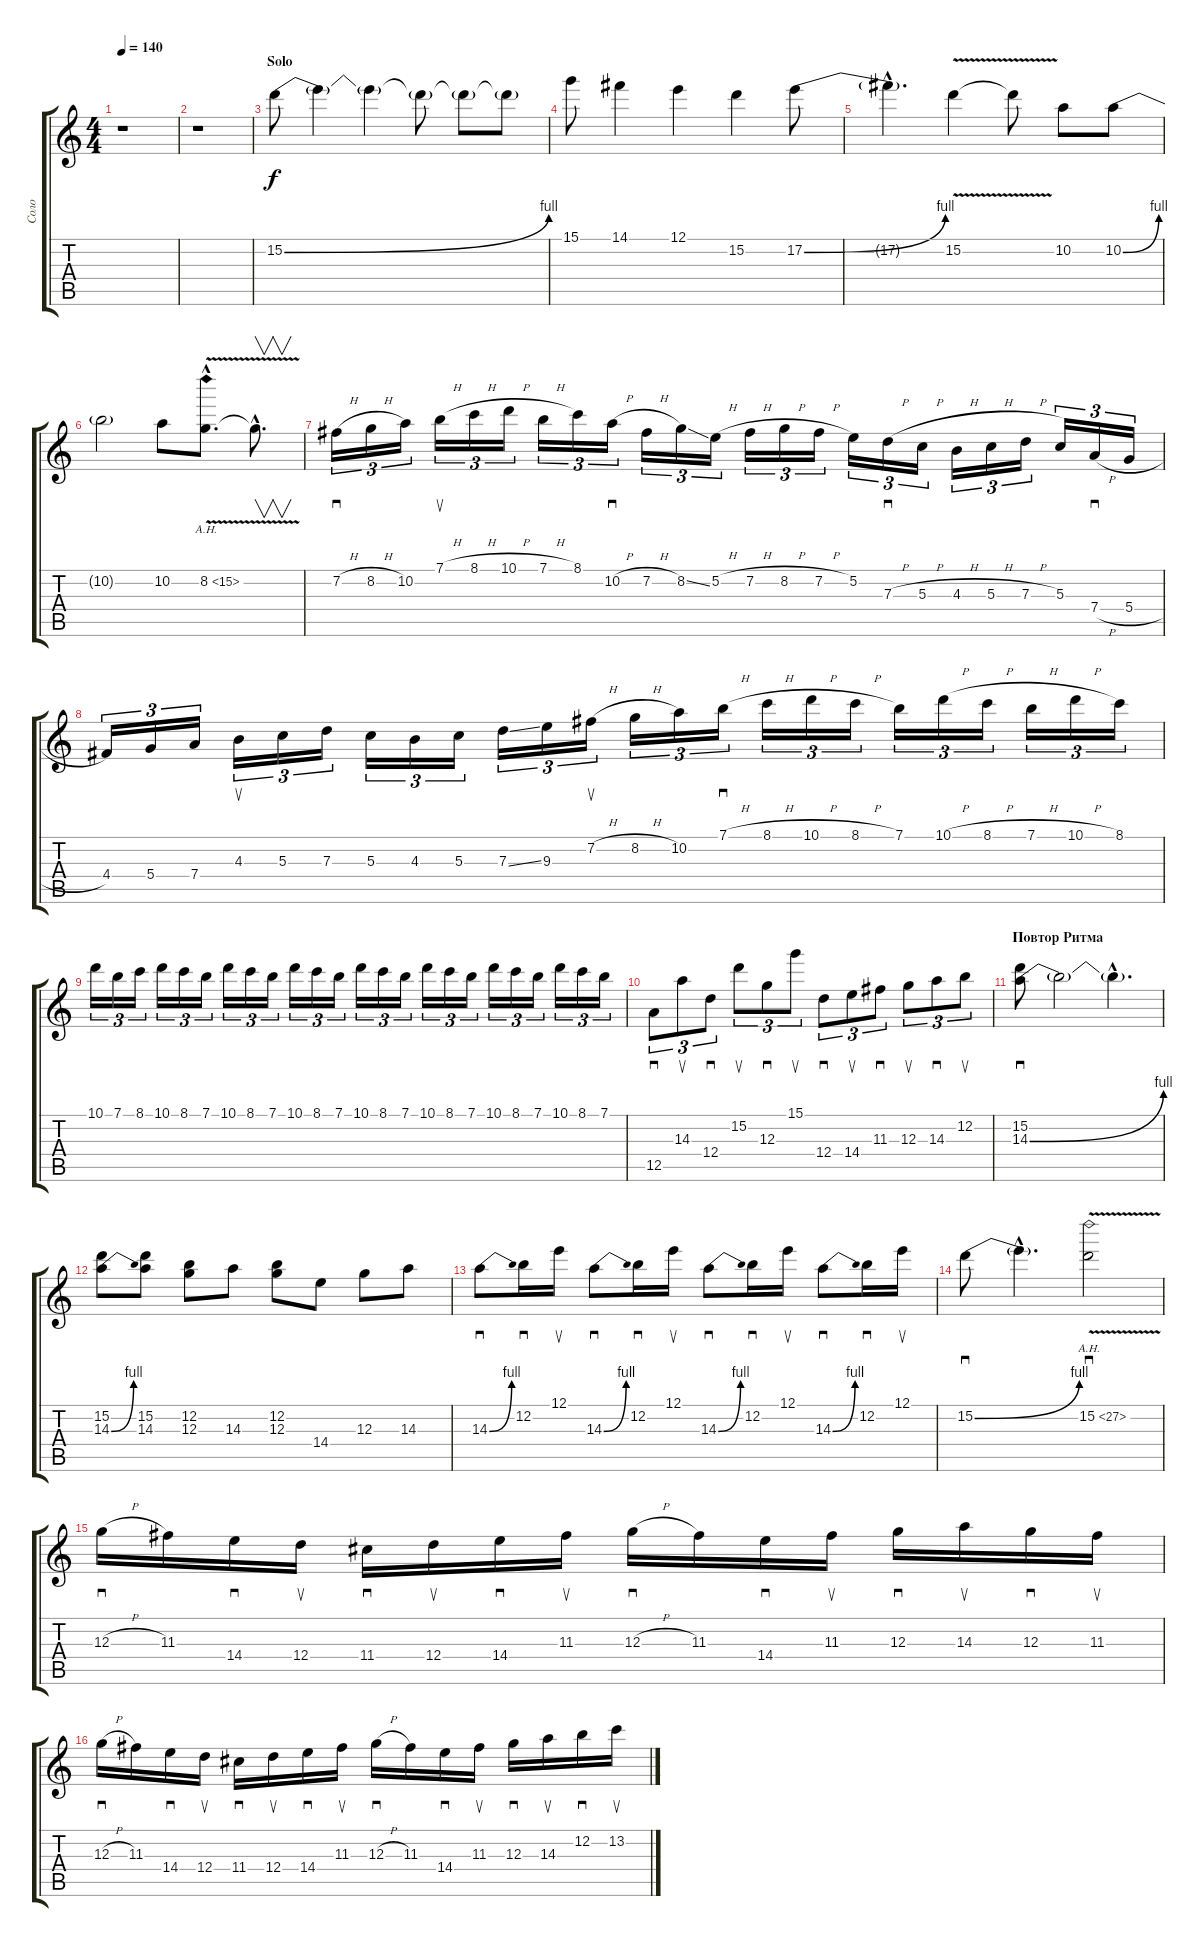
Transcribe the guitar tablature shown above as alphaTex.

\track ("Соло" "Соло") {instrument distortionguitar}
\staff {score tabs}
\tuning (E4 B3 G3 D3 A2 E2) {hide}
\ts (4 4)
\tempo 140
\clef g2
\ks c
r.1{dy f instrument distortionguitar} |
r.1 |
\section ("" "Solo")
15.2{be (bend 0 0 60 4)}.8 15.2{t}.4 15.2{t}.4 15.2{t}.8 15.2{t}.8 15.2{t}.8 |
15.1.8 14.1.4 12.1.4 15.2.4 17.2{be (bend 0 0 60 4)}.8 |
17.2{hac t}.4{d} 15.2{v}.4 15.2{t}.8 10.2.8 10.2{be (bend 0 0 60 4)}.8 |
10.2{t}.2 10.2.8 8.2{ah 7 v hac}.8{d} 8.2{hac t}.8{v d} |
7.2{h}.16{sd tu (3 2)} 8.2{h}.16{tu (3 2)} 10.2.16{tu (3 2)} 7.1{h}.16{su tu (3 2)} 8.1{h}.16{tu (3 2)} 10.1{h}.16{tu (3 2)} 7.1{h}.16{tu (3 2)} 8.1.16{tu (3 2)} 10.2{h}.16{sd tu (3 2)} 7.2{h}.16{tu (3 2)} 8.2{ss}.16{tu (3 2)} 5.2{h}.16{tu (3 2)} 7.2{h}.16{tu (3 2)} 8.2{h}.16{tu (3 2)} 7.2{h}.16{tu (3 2)} 5.2.16{tu (3 2)} 7.3{h}.16{sd tu (3 2)} 5.3{h}.16{tu (3 2)} 4.3{h}.16{tu (3 2)} 5.3{h}.16{tu (3 2)} 7.3{h}.16{tu (3 2)} 5.3.16{tu (3 2)} 7.4{h}.16{sd tu (3 2)} 5.4{h}.16{tu (3 2)} |
4.4.16{tu (3 2)} 5.4.16{tu (3 2)} 7.4.16{tu (3 2)} 4.3.16{su tu (3 2)} 5.3.16{tu (3 2)} 7.3.16{tu (3 2)} 5.3.16{tu (3 2)} 4.3.16{tu (3 2)} 5.3.16{tu (3 2)} 7.3{ss}.16{tu (3 2)} 9.3.16{tu (3 2)} 7.2{h}.16{su tu (3 2)} 8.2{h}.16{tu (3 2)} 10.2.16{tu (3 2)} 7.1{h}.16{sd tu (3 2)} 8.1{h}.16{tu (3 2)} 10.1{h}.16{tu (3 2)} 8.1{h}.16{tu (3 2)} 7.1.16{tu (3 2)} 10.1{h}.16{tu (3 2)} 8.1{h}.16{tu (3 2)} 7.1{h}.16{tu (3 2)} 10.1{h}.16{tu (3 2)} 8.1.16{tu (3 2)} |
10.1.16{tu (3 2)} 7.1.16{tu (3 2)} 8.1.16{tu (3 2)} 10.1.16{tu (3 2)} 8.1.16{tu (3 2)} 7.1.16{tu (3 2)} 10.1.16{tu (3 2)} 8.1.16{tu (3 2)} 7.1.16{tu (3 2)} 10.1.16{tu (3 2)} 8.1.16{tu (3 2)} 7.1.16{tu (3 2)} 10.1.16{tu (3 2)} 8.1.16{tu (3 2)} 7.1.16{tu (3 2)} 10.1.16{tu (3 2)} 8.1.16{tu (3 2)} 7.1.16{tu (3 2)} 10.1.16{tu (3 2)} 8.1.16{tu (3 2)} 7.1.16{tu (3 2)} 10.1.16{tu (3 2)} 8.1.16{tu (3 2)} 7.1.16{tu (3 2)} |
12.5.8{sd tu (3 2)} 14.3.8{su tu (3 2)} 12.4.8{sd tu (3 2)} 15.2.8{su tu (3 2)} 12.3.8{sd tu (3 2)} 15.1.8{su tu (3 2)} 12.4.8{sd tu (3 2)} 14.4.8{su tu (3 2)} 11.3.8{sd tu (3 2)} 12.3.8{su tu (3 2)} 14.3.8{sd tu (3 2)} 12.2.8{su tu (3 2)} |
\section ("" "Повтор Ритма")
(15.2 14.3{be (bend 0 0 60 4)}).8{sd} 14.3{t}.2 14.3{hac t}.4{d} |
(15.2 14.3{be (bend 0 0 60 4)}).8 (15.2 14.3).8 (12.2 12.3).8 14.3.8 (12.2 12.3).8 14.4.8 12.3.8 14.3.8 |
14.3{be (bend 0 0 60 4)}.8{sd} 12.2.16{sd} 12.1.16{su} 14.3{be (bend 0 0 60 4)}.8{sd} 12.2.16{sd} 12.1.16{su} 14.3{be (bend 0 0 60 4)}.8{sd} 12.2.16{sd} 12.1.16{su} 14.3{be (bend 0 0 60 4)}.8{sd} 12.2.16{sd} 12.1.16{su} |
15.2{be (bend 0 0 60 4)}.8{sd} 15.2{hac t}.4{d} 15.2{ah 12 v}.2{sd} |
12.3{h}.16{sd} 11.3.16 14.4.16{sd} 12.4.16{su} 11.4.16{sd} 12.4.16{su} 14.4.16{sd} 11.3.16{su} 12.3{h}.16{sd} 11.3.16 14.4.16{sd} 11.3.16{su} 12.3.16{sd} 14.3.16{su} 12.3.16{sd} 11.3.16{su} |
12.3{h}.16{sd} 11.3.16 14.4.16{sd} 12.4.16{su} 11.4.16{sd} 12.4.16{su} 14.4.16{sd} 11.3.16{su} 12.3{h}.16{sd} 11.3.16 14.4.16{sd} 11.3.16{su} 12.3.16{sd} 14.3.16{su} 12.2.16{sd} 13.2.16{su}
